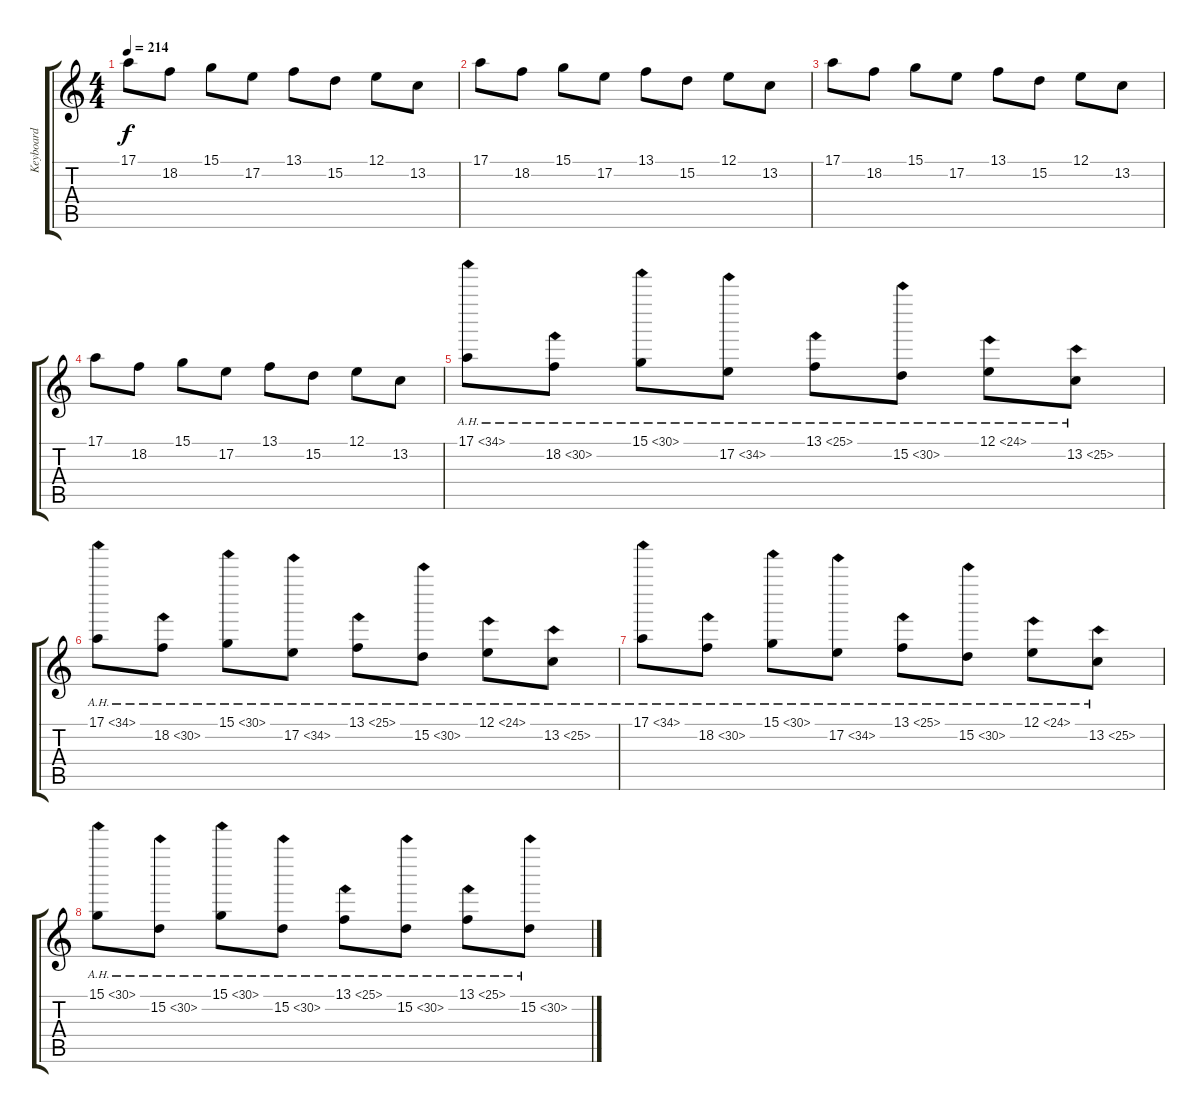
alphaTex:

\track ("Keyboard" "Keyboard") {instrument orchestralharp}
\staff {score tabs}
\tuning (E4 B3 G3 D3 A2 E2) {hide}
\ts (4 4)
\tempo 214
\clef g2
\ks c
17.1.8{dy f instrument orchestralharp} 18.2.8 15.1.8 17.2.8 13.1.8 15.2.8 12.1.8 13.2.8 |
17.1.8 18.2.8 15.1.8 17.2.8 13.1.8 15.2.8 12.1.8 13.2.8 |
17.1.8 18.2.8 15.1.8 17.2.8 13.1.8 15.2.8 12.1.8 13.2.8 |
17.1.8 18.2.8 15.1.8 17.2.8 13.1.8 15.2.8 12.1.8 13.2.8 |
17.1{ah 17}.8{instrument synthstrings1} 18.2{ah 12}.8 15.1{ah 15}.8 17.2{ah 17}.8 13.1{ah 12}.8 15.2{ah 15}.8 12.1{ah 12}.8 13.2{ah 12}.8 |
17.1{ah 17}.8 18.2{ah 12}.8 15.1{ah 15}.8 17.2{ah 17}.8 13.1{ah 12}.8 15.2{ah 15}.8 12.1{ah 12}.8 13.2{ah 12}.8 |
17.1{ah 17}.8 18.2{ah 12}.8 15.1{ah 15}.8 17.2{ah 17}.8 13.1{ah 12}.8 15.2{ah 15}.8 12.1{ah 12}.8 13.2{ah 12}.8 |
15.1{ah 15}.8 15.2{ah 15}.8 15.1{ah 15}.8 15.2{ah 15}.8 13.1{ah 12}.8 15.2{ah 15}.8 13.1{ah 12}.8 15.2{ah 15}.8
